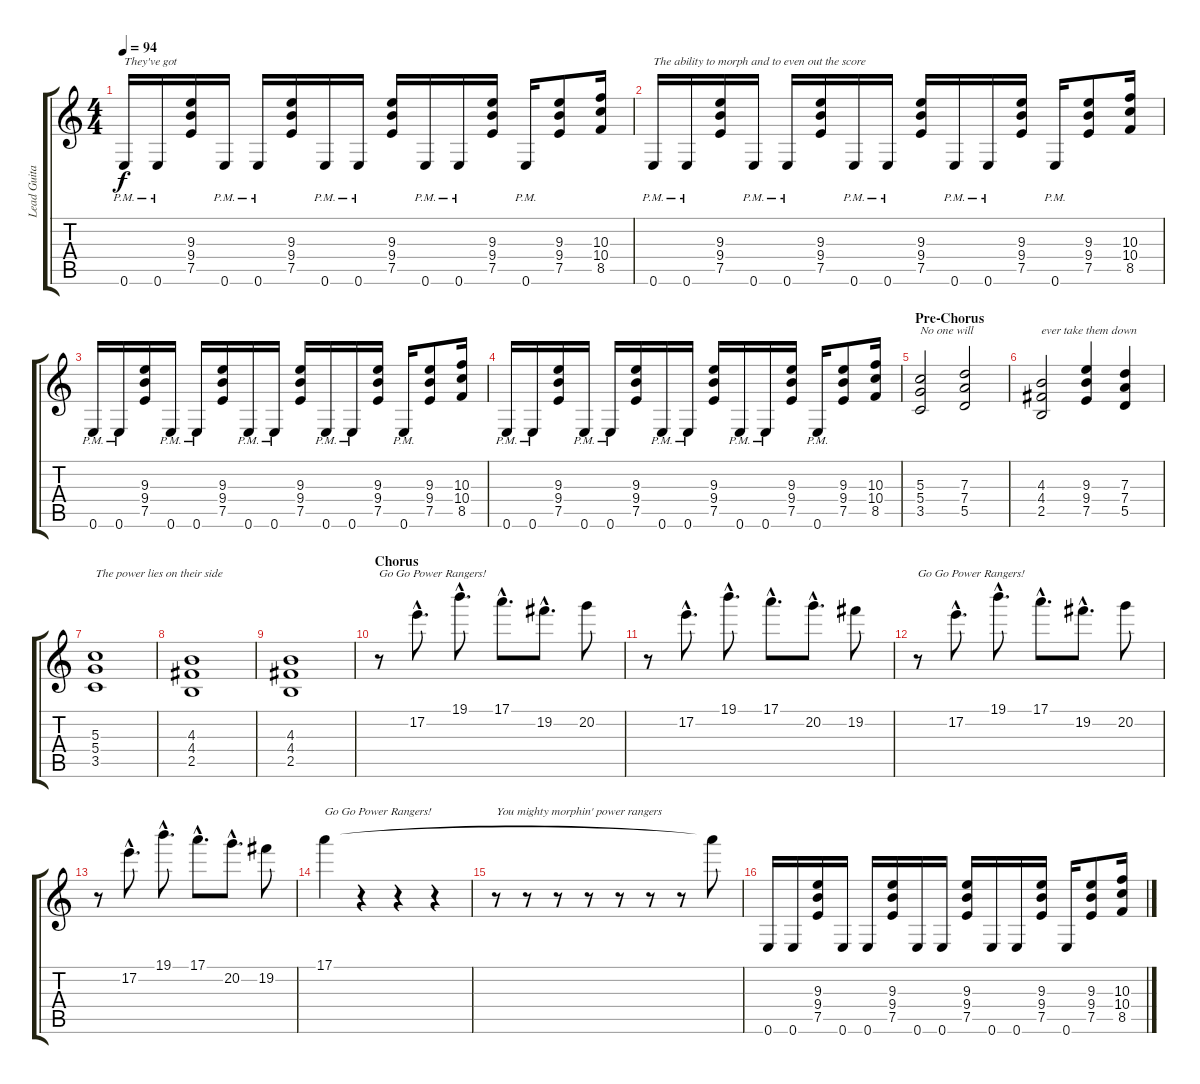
\track ("Lead Guitar" "Lead Guita") {instrument distortionguitar}
\staff {score tabs}
\tuning (E4 B3 G3 D3 A2 E2) {hide}
\ts (4 4)
\tempo 94
\clef g2
\ks c
0.6{pm}.16{txt "They've got" dy f} 0.6{pm}.16 (9.3 9.4 7.5).16 0.6{pm}.16 0.6{pm}.16 (9.3 9.4 7.5).16 0.6{pm}.16 0.6{pm}.16 (9.3 9.4 7.5).16 0.6{pm}.16 0.6{pm}.16 (9.3 9.4 7.5).16 0.6{pm}.16 (9.3 9.4 7.5).8 (10.3 10.4 8.5).16 |
0.6{pm}.16{txt "The ability to morph and to even out the score"} 0.6{pm}.16 (9.3 9.4 7.5).16 0.6{pm}.16 0.6{pm}.16 (9.3 9.4 7.5).16 0.6{pm}.16 0.6{pm}.16 (9.3 9.4 7.5).16 0.6{pm}.16 0.6{pm}.16 (9.3 9.4 7.5).16 0.6{pm}.16 (9.3 9.4 7.5).8 (10.3 10.4 8.5).16 |
0.6{pm}.16 0.6{pm}.16 (9.3 9.4 7.5).16 0.6{pm}.16 0.6{pm}.16 (9.3 9.4 7.5).16 0.6{pm}.16 0.6{pm}.16 (9.3 9.4 7.5).16 0.6{pm}.16 0.6{pm}.16 (9.3 9.4 7.5).16 0.6{pm}.16 (9.3 9.4 7.5).8 (10.3 10.4 8.5).16 |
0.6{pm}.16 0.6{pm}.16 (9.3 9.4 7.5).16 0.6{pm}.16 0.6{pm}.16 (9.3 9.4 7.5).16 0.6{pm}.16 0.6{pm}.16 (9.3 9.4 7.5).16 0.6{pm}.16 0.6{pm}.16 (9.3 9.4 7.5).16 0.6{pm}.16 (9.3 9.4 7.5).8 (10.3 10.4 8.5).16 |
\section ("" "Pre-Chorus")
(5.3 5.4 3.5).2{txt "No one will"} (7.3 7.4 5.5).2 |
(4.3 4.4 2.5).2{txt "ever take them down"} (9.3 9.4 7.5).4 (7.3 7.4 5.5).4 |
(5.3 5.4 3.5).1{txt "The power lies on their side"} |
(4.3 4.4 2.5).1 |
(4.3 4.4 2.5).1 |
\section ("" "Chorus")
r.8{txt "Go Go Power Rangers!" volume 12} 17.2{hac}.8{d} 19.1{hac}.8{d} 17.1{hac}.8{d} 19.2{hac}.8{d} 20.2.8 |
r.8 17.2{hac}.8{d} 19.1{hac}.8{d} 17.1{hac}.8{d} 20.2{hac}.8{d} 19.2.8 |
r.8{txt "Go Go Power Rangers!"} 17.2{hac}.8{d} 19.1{hac}.8{d} 17.1{hac}.8{d} 19.2{hac}.8{d} 20.2.8 |
r.8 17.2{hac}.8{d} 19.1{hac}.8{d} 17.1{hac}.8{d} 20.2{hac}.8{d} 19.2.8 |
17.1.4{txt "Go Go Power Rangers!"} r.4 r.4 r.4 |
r.8{txt "You mighty morphin' power rangers"} r.8 r.8 r.8 r.8 r.8 r.8 17.1{t}.8 |
0.6.16{volume 8} 0.6.16 (9.3 9.4 7.5).16 0.6.16 0.6.16 (9.3 9.4 7.5).16 0.6.16 0.6.16 (9.3 9.4 7.5).16 0.6.16 0.6.16 (9.3 9.4 7.5).16 0.6.16 (9.3 9.4 7.5).8 (10.3 10.4 8.5).16
